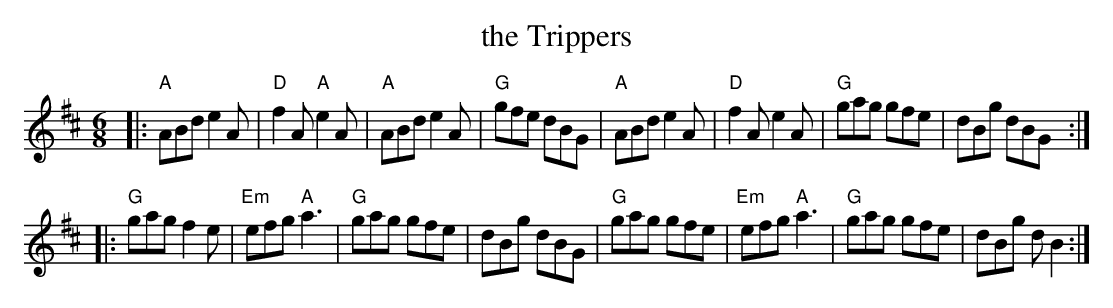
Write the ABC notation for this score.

X:1
T: the Trippers
M: 6/8
L: 1/8
K: Amix
|: "A"ABd e2A | "D"f2A "A"e2A | "A"ABd e2A | "G"gfe dBG \
|  "A"ABd e2A | "D"f2A e2A | "G"gag gfe | dBg dBG :|
|: "G"gag f2e | "Em"efg "A"a3 | "G"gag gfe | dBg dBG \
|  "G"gag gfe | "Em"efg "A"a3 | "G"gag gfe | dBg dB2 :|
